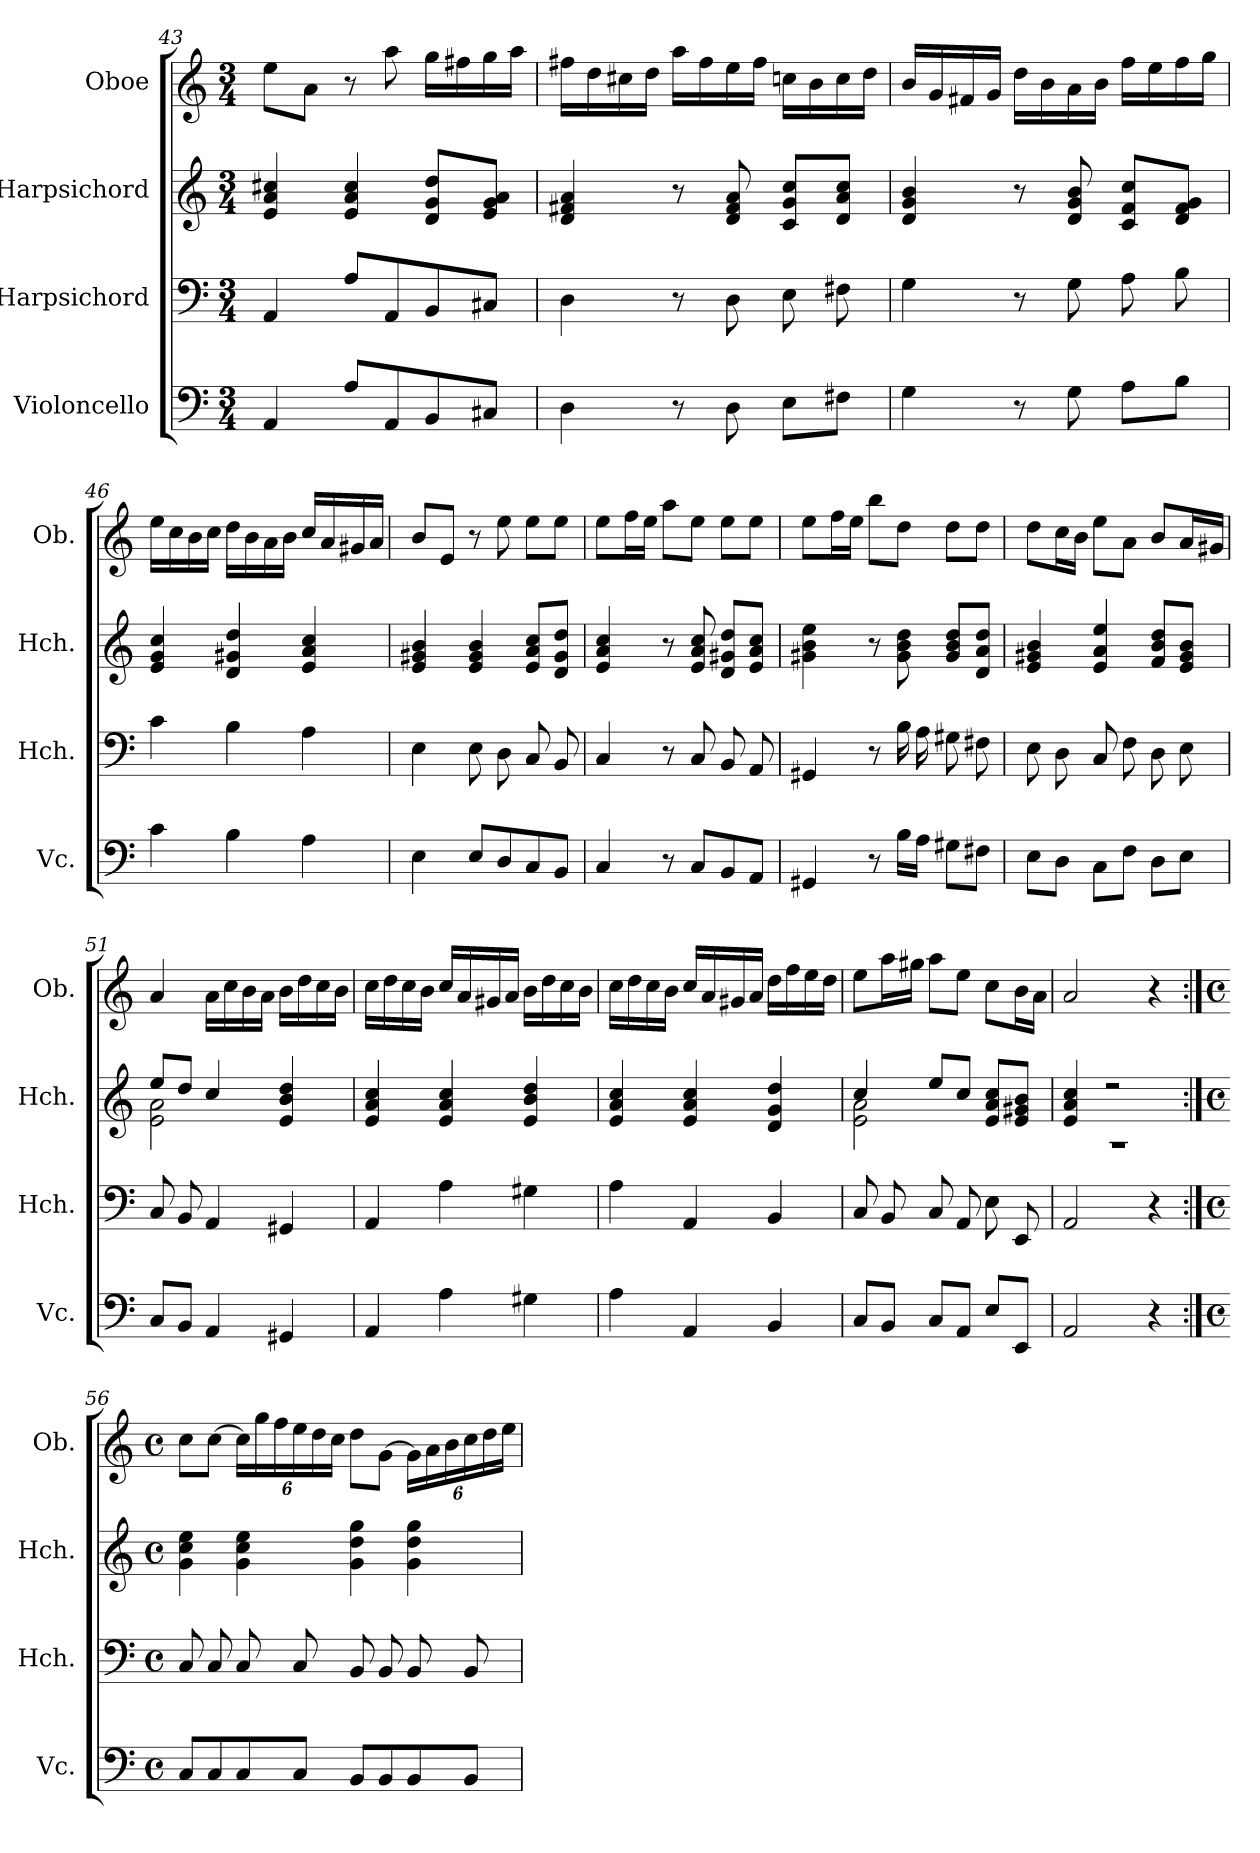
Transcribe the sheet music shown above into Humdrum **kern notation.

**kern	**kern	**kern	**kern
*part4	*part3	*part2	*part1
*staff4	*staff3	*staff2	*staff1
*I"Violoncello	*I"Harpsichord	*I"Harpsichord	*I"Oboe
*I'Vc.	*I'Hch.	*I'Hch.	*I'Ob.
!!LO:LB:g=z
*clefF4	*clefF4	*clefG2	*clefG2
*k[]	*k[]	*k[]	*k[]
*M3/4	*M3/4	*M3/4	*M3/4
=43	=43	=43	=43
4AA/	4AA/	4e/ 4a/ 4cc#X/	8ee\L
.	.	.	8a\J
8A\L	8A\L	4e/ 4a/ 4cc#/	8r
8AA/	8AA/	.	8aa\
8BB/	8BB/	8d/ 8g/ 8dd/L	16gg\LL
.	.	.	16ff#X\
8C#X/J	8C#X/J	8e/ 8g/ 8a/J	16gg\
.	.	.	16aa\JJ
=44	=44	=44	=44
4D\	4D\	4d/ 4f#X/ 4a/	16ff#X\LL
.	.	.	16dd\
.	.	.	16cc#X\
.	.	.	16dd\JJ
8r	8r	8r	16aa\LL
.	.	.	16ff#\
8D\	8D\	8d/ 8f#/ 8a/	16ee\
.	.	.	16ff#\JJ
8E\L	8E\	8c/ 8g/ 8cc/L	16ccn\LL
.	.	.	16b\
8F#X\J	8F#X\	8d/ 8a/ 8cc/J	16cc\
.	.	.	16dd\JJ
=45	=45	=45	=45
4G\	4G\	4d/ 4g/ 4b/	16b/LL
.	.	.	16g/
.	.	.	16f#X/
.	.	.	16g/JJ
8r	8r	8r	16dd\LL
.	.	.	16b\
8G\	8G\	8d/ 8g/ 8b/	16a\
.	.	.	16b\JJ
8A\L	8A\	8c/ 8f/ 8cc/L	16ff\LL
.	.	.	16ee\
8B\J	8B\	8d/ 8f/ 8g/J	16ff\
.	.	.	16gg\JJ
!!LO:LB:g=z
=46	=46	=46	=46
4c\	4c\	4e/ 4g/ 4cc/	16ee\LL
.	.	.	16cc\
.	.	.	16b\
.	.	.	16cc\JJ
4B\	4B\	4d/ 4g#X/ 4dd/	16dd\LL
.	.	.	16b\
.	.	.	16a\
.	.	.	16b\JJ
4A\	4A\	4e/ 4a/ 4cc/	16cc/LL
.	.	.	16a/
.	.	.	16g#X/
.	.	.	16a/JJ
=47	=47	=47	=47
4E\	4E\	4e/ 4g#X/ 4b/	8b/L
.	.	.	8e/J
8E/L	8E\	4e/ 4g#/ 4b/	8r
8D/	8D\	.	8ee\
8C/	8C/	8e/ 8a/ 8cc/L	8ee\L
8BB/J	8BB/	8d/ 8g#/ 8dd/J	8ee\J
=48	=48	=48	=48
4C/	4C/	4e/ 4a/ 4cc/	8ee\L
.	.	.	16ff\L
.	.	.	16ee\JJ
8r	8r	8r	8aa\L
8C/L	8C/	8e/ 8a/ 8cc/	8ee\J
8BB/	8BB/	8d/ 8g#X/ 8dd/L	8ee\L
8AA/J	8AA/	8e/ 8a/ 8cc/J	8ee\J
=49	=49	=49	=49
4GG#X/	4GG#X/	4g#X\ 4b\ 4ee\	8ee\L
.	.	.	16ff\L
.	.	.	16ee\JJ
8r	8r	8r	8bb\L
16B\LL	16B\	8g#\ 8b\ 8dd\	8dd\J
16A\JJ	16A\	.	.
8G#X\L	8G#X\	8g#/ 8b/ 8dd/L	8dd\L
8F#X\J	8F#X\	8d/ 8a/ 8dd/J	8dd\J
!!LO:PB:g=z
=50	=50	=50	=50
8E\L	8E\	4e/ 4g#X/ 4b/	8dd\L
8D\J	8D\	.	16cc\L
.	.	.	16b\JJ
8C\L	8C/	4e/ 4a/ 4ee/	8ee\L
8F\J	8F\	.	8a\J
8D\L	8D\	8f/ 8b/ 8dd/L	8b/L
8E\J	8E\	8e/ 8g#/ 8b/J	16a/L
.	.	.	16g#X/JJ
=51	=51	=51	=51
*	*	*^	*
8C/L	8C/	8ee/L	2e\ 2a\	4a/
8BB/J	8BB/	8dd/J	.	.
4AA/	4AA/	4cc/	.	16a\LL
.	.	.	.	16cc\
.	.	.	.	16b\
.	.	.	.	16a\JJ
4GG#X/	4GG#X/	4e/ 4b/ 4dd/	4ryy	16b\LL
.	.	.	.	16dd\
.	.	.	.	16cc\
.	.	.	.	16b\JJ
*	*	*v	*v	*
=52	=52	=52	=52
4AA/	4AA/	4e/ 4a/ 4cc/	16cc\LL
.	.	.	16dd\
.	.	.	16cc\
.	.	.	16b\JJ
4A\	4A\	4e/ 4a/ 4cc/	16cc/LL
.	.	.	16a/
.	.	.	16g#X/
.	.	.	16a/JJ
4G#X\	4G#X\	4e/ 4b/ 4dd/	16b\LL
.	.	.	16dd\
.	.	.	16cc\
.	.	.	16b\JJ
!!LO:LB:g=z
=53	=53	=53	=53
4A\	4A\	4e/ 4a/ 4cc/	16cc\LL
.	.	.	16dd\
.	.	.	16cc\
.	.	.	16b\JJ
4AA/	4AA/	4e/ 4a/ 4cc/	16cc/LL
.	.	.	16a/
.	.	.	16g#X/
.	.	.	16a/JJ
4BB/	4BB/	4d/ 4g/ 4dd/	16dd\LL
.	.	.	16ff\
.	.	.	16ee\
.	.	.	16dd\JJ
=54	=54	=54	=54
*	*	*^	*
8C/L	8C/	4cc/	2e\ 2a\	8ee\L
8BB/J	8BB/	.	.	16aa\L
.	.	.	.	16gg#X\JJ
8C/L	8C/	8ee/L	.	8aa\L
8AA/J	8AA/	8cc/J	.	8ee\J
8E/L	8E\	8e/ 8a/ 8cc/L	4ryy	8cc\L
8EE/J	8EE/	8e/ 8g#X/ 8b/J	.	16b\L
.	.	.	.	16a\JJ
=55	=55	=55	=55	=55
2AA/	2AA/	4e/ 4a/ 4cc/	2.r	2a/
.	.	2r	.	.
4r	4r	.	.	4r
*	*	*v	*v	*
=56:|!	=56:|!	=56:|!	=56:|!
*M4/4	*M4/4	*M4/4	*M4/4
*met(c)	*met(c)	*met(c)	*met(c)
*	*	*	*MM80
8C/L	8C/	4g\ 4cc\ 4ee\	8cc\L
8C/	8C/	.	[8cc\J
*	*	*	*Xbrackettup
8C/	8C/	4g\ 4cc\ 4ee\	24cc\LL]
.	.	.	24gg\
.	.	.	24ff\
8C/J	8C/	.	24ee\
.	.	.	24dd\
.	.	.	24cc\JJ
8BB/L	8BB/	4g\ 4dd\ 4gg\	8dd\L
8BB/	8BB/	.	[8g\J
8BB/	8BB/	4g\ 4dd\ 4gg\	24g\LL]
.	.	.	24a\
.	.	.	24b\
8BB/J	8BB/	.	24cc\
.	.	.	24dd\
.	.	.	24ee\JJ
=	=	=	=
*-	*-	*-	*-
